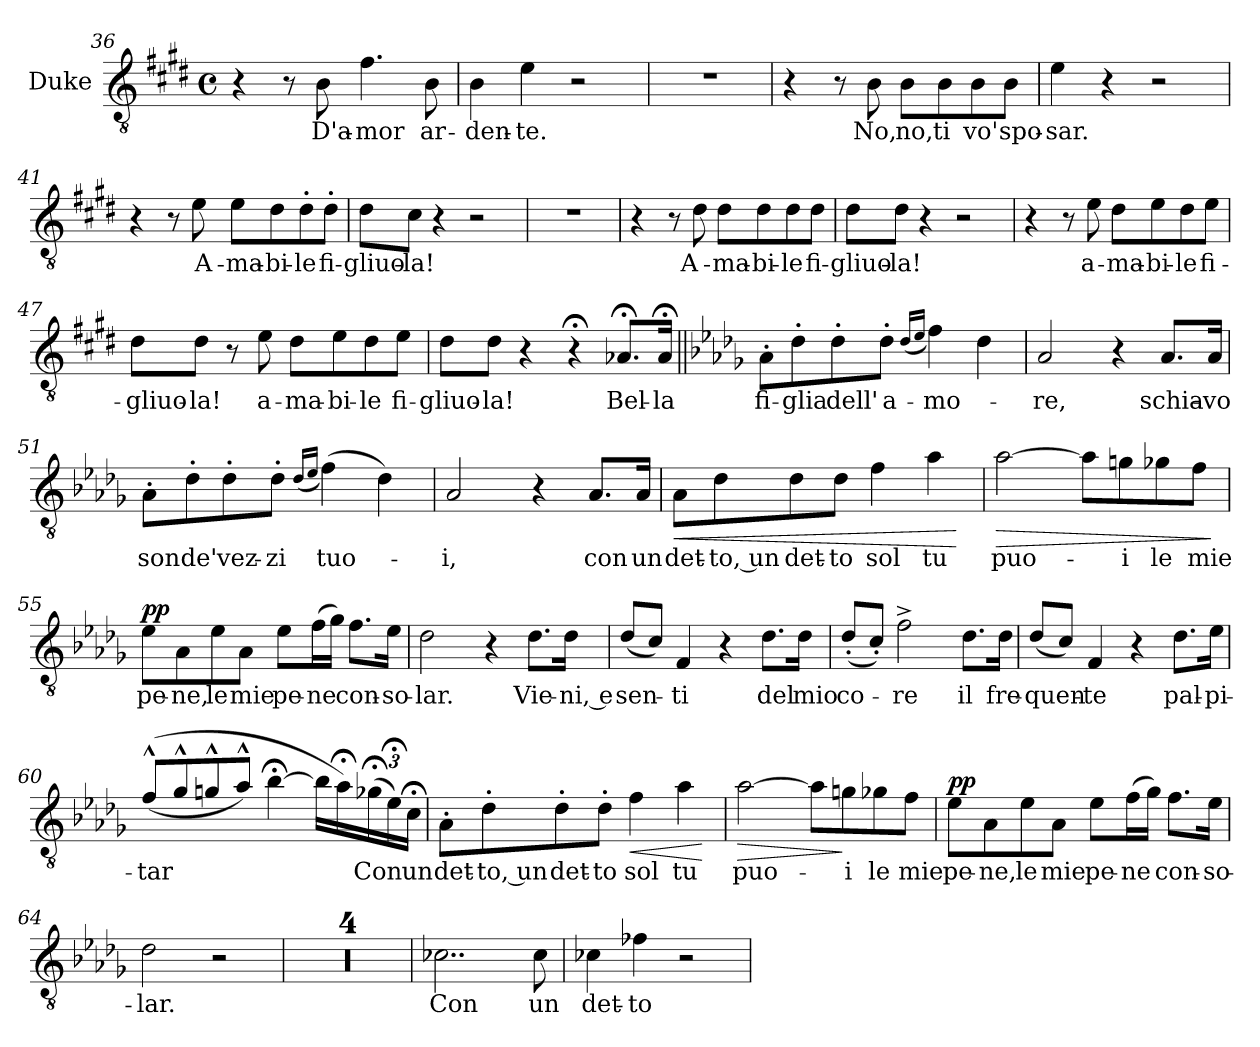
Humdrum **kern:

**kern	**text	**dynam
*part1	*part1	*part1
*staff1	*staff1	*staff1
*I"Duke	*	*
*I'D.	*	*
*clefGv2	*	*
*k[f#c#g#d#]	*	*
*M4/4	*	*
*met(c)	*	*
=36	=36	=36
4r	.	.
8r	.	.
!	!LO:LY:b	!
8B\	D'a-	.
!	!LO:LY:b	!
4.f#\	-mor	.
!	!LO:LY:b	!
8B\	ar-	.
=37	=37	=37
!	!LO:LY:b	!
4B\	-den-	.
!	!LO:LY:b	!
4e\	-te.	.
2r	.	.
=38	=38	=38
1r	.	.
!!LO:PB:g=z
=39	=39	=39
4r	.	.
8r	.	.
!	!LO:LY:b	!
8B\	No,	.
!	!LO:LY:b	!
8B\L	no,	.
!	!LO:LY:b	!
8B\	ti	.
!	!LO:LY:b	!
8B\	vo'	.
!	!LO:LY:b	!
8B\J	spo-	.
=40	=40	=40
!	!LO:LY:b	!
4e\	-sar.	.
4r	.	.
2r	.	.
=41	=41	=41
4r	.	.
8r	.	.
!	!LO:LY:b	!
8e\	A-	.
!	!LO:LY:b	!
8e\L	-ma-	.
!	!LO:LY:b	!
8d#\	-bi-	.
!	!LO:LY:b	!
8d#'\	-le	.
!	!LO:LY:b	!
8d#'\J	fi-	.
!!LO:LB:g=z
=42	=42	=42
!	!LO:LY:b	!
8d#\L	-gliuo-	.
!	!LO:LY:b	!
8c#\J	-la!	.
4r	.	.
2r	.	.
=43	=43	=43
1r	.	.
=44	=44	=44
4r	.	.
8r	.	.
!	!LO:LY:b	!
8d#\	A-	.
!	!LO:LY:b	!
8d#\L	-ma-	.
!	!LO:LY:b	!
8d#\	-bi-	.
!	!LO:LY:b	!
8d#\	-le	.
!	!LO:LY:b	!
8d#\J	fi-	.
!!LO:LB:g=z
=45	=45	=45
!	!LO:LY:b	!
8d#\L	-gliuo-	.
!	!LO:LY:b	!
8d#\J	-la!	.
4r	.	.
2r	.	.
=46	=46	=46
4r	.	.
8r	.	.
!	!LO:LY:b	!
8e\	a-	.
!	!LO:LY:b	!
8d#\L	-ma-	.
!	!LO:LY:b	!
8e\	-bi-	.
!	!LO:LY:b	!
8d#\	-le	.
!	!LO:LY:b	!
8e\J	fi-	.
=47	=47	=47
!	!LO:LY:b	!
8d#\L	-gliuo-	.
!	!LO:LY:b	!
8d#\J	-la!	.
8r	.	.
!	!LO:LY:b	!
8e\	a-	.
!	!LO:LY:b	!
8d#\L	-ma-	.
!	!LO:LY:b	!
8e\	-bi-	.
!	!LO:LY:b	!
8d#\	-le	.
!	!LO:LY:b	!
8e\J	fi-	.
!!LO:PB:g=z
=48	=48	=48
!	!LO:LY:b	!
8d#\L	-gliuo-	.
!	!LO:LY:b	!
8d#\J	-la!	.
4r	.	.
4r;<	.	.
!	!LO:LY:b	!
8.A-X;</L	Bel-	.
!	!LO:LY:b	!
16A-;</Jk	-la	.
=49||	=49||	=49||
*k[b-e-a-d-g-]	*	*
!	!LO:LY:b	!
8A-'\L	fi-	.
!	!LO:LY:b	!
8d-'\	-glia	.
!	!LO:LY:b	!
8d-'\	dell'	.
!	!LO:LY:b	!
8d-'\J	a-	.
(16qd-/LL	.	.
16qe-/JJ	.	.
!	!LO:LY:b	!
4f\)	-mo-	.
4d-\	.	.
=50	=50	=50
!	!LO:LY:b	!
2A-/	-re,	.
4r	.	.
!	!LO:LY:b	!
8.A-/L	schia-	.
!	!LO:LY:b	!
16A-/Jk	-vo	.
=51	=51	=51
!	!LO:LY:b	!
8A-'\L	son	.
!	!LO:LY:b	!
8d-'\	de'	.
!	!LO:LY:b	!
8d-'\	vez-	.
!	!LO:LY:b	!
8d-'\J	-zi	.
(16qd-/LL	.	.
16qe-/JJ	.	.
!	!LO:LY:b	!
(4f\)	tuo-	.
4d-\)	.	.
!!LO:LB:g=z
=52	=52	=52
!	!LO:LY:b	!
2A-/	-i,	.
4r	.	.
!	!LO:LY:b	!
8.A-/L	con	.
!	!LO:LY:b	!
16A-/Jk	un	.
=53	=53	=53
!	!LO:LY:b	!LO:HP:b
8A-\L	det-	<
!	!LO:LY:b	!
8d-\	-to, un	.
!	!LO:LY:b	!
8d-\	det-	.
!	!LO:LY:b	!
8d-\J	-to	.
!	!LO:LY:b	!
4f\	sol	.
!	!LO:LY:b	!
4a-\	tu	.
.	.	[
=54	=54	=54
!	!LO:LY:b	!LO:HP:b
[2a-\	puo-	>
8a-\L]	.	.
!	!LO:LY:b	!
8gn\	-i	.
!	!LO:LY:b	!
8g-X\	le	.
!	!LO:LY:b	!
8f\J	mie	.
.	.	]
=55	=55	=55
!	!LO:LY:b	!LO:DY:b
8e-\L	pe-	pp
!	!LO:LY:b	!
8A-\	-ne,	.
!	!LO:LY:b	!
8e-\	le	.
!	!LO:LY:b	!
8A-\J	mie	.
!	!LO:LY:b	!
8e-\L	pe-	.
!	!LO:LY:b	!
(16f\L	-ne	.
16g-\JJ)	.	.
!	!LO:LY:b	!
8.f\L	con-	.
!	!LO:LY:b	!
16e-\Jk	-so-	.
!!LO:LB:g=z
=56	=56	=56
!	!LO:LY:b	!
2d-\	-lar.	.
4r	.	.
!	!LO:LY:b	!
8.d-\L	Vie-	.
!	!LO:LY:b	!
16d-\Jk	-ni, e	.
=57	=57	=57
!	!LO:LY:b	!
(8d-/L	sen-	.
8c/J)	.	.
!	!LO:LY:b	!
4F/	-ti	.
4r	.	.
!	!LO:LY:b	!
8.d-\L	del	.
!	!LO:LY:b	!
16d-\Jk	mio	.
=58	=58	=58
!	!LO:LY:b	!
(8d-'/L	co-	.
8c'/J)	.	.
!	!LO:LY:b	!
2f^\	-re	.
!	!LO:LY:b	!
8.d-\L	il	.
!	!LO:LY:b	!
16d-\Jk	fre-	.
=59	=59	=59
!	!LO:LY:b	!
(8d-/L	-quen-	.
8c/J)	.	.
!	!LO:LY:b	!
4F/	-te	.
4r	.	.
!	!LO:LY:b	!
8.d-\L	pal-	.
!	!LO:LY:b	!
16e-\Jk	-pi-	.
!!LO:PB:g=z
=60	=60	=60
!	!LO:LY:b	!
((>8f^^/L	-tar	.
8g-^^/	.	.
8gn^^/	.	.
8a-^^/J)	.	.
[4b-;<\	.	.
16b-\LL]	.	.
16a-;<\)	.	.
*Xbrackettup	*	*
!	!LO:LY:b	!
(24g-X;<\	Con	.
24e-;<\)	.	.
!	!LO:LY:b	!
24c;<\JJ	un	.
=61	=61	=61
!	!LO:LY:b	!
8A-'\L	det-	.
!	!LO:LY:b	!
8d-'\	-to, un	.
!	!LO:LY:b	!
8d-'\	det-	.
!	!LO:LY:b	!
8d-'\J	-to	.
!	!LO:LY:b	!LO:HP:b
4f\	sol	<
!	!LO:LY:b	!
4a-\	tu	.
.	.	[
=62	=62	=62
!	!LO:LY:b	!LO:HP:b
[2a-\	puo-	>
8a-\L]	.	.
!	!LO:LY:b	!
8gn\	-i	]
!	!LO:LY:b	!
8g-X\	le	.
!	!LO:LY:b	!
8f\J	mie	.
!!LO:LB:g=z
=63	=63	=63
!	!LO:LY:b	!LO:DY:b
8e-\L	pe-	pp
!	!LO:LY:b	!
8A-\	-ne,	.
!	!LO:LY:b	!
8e-\	le	.
!	!LO:LY:b	!
8A-\J	mie	.
!	!LO:LY:b	!
8e-\L	pe-	.
!	!LO:LY:b	!
(16f\L	-ne	.
16g-\JJ)	.	.
!	!LO:LY:b	!
8.f\L	con-	.
!	!LO:LY:b	!
16e-\Jk	-so-	.
=64	=64	=64
!	!LO:LY:b	!
2d-\	-lar.	.
2r	.	.
!!LO:LB:g=z
=65	=65	=65
1r	.	.
=66	=66	=66
1r	.	.
!!LO:PB:g=z
=67	=67	=67
1r	.	.
=68	=68	=68
1r	.	.
!!LO:LB:g=z
=69	=69	=69
!	!LO:LY:b	!
2..c-X\	Con	.
!	!LO:LY:b	!
8c-\	un	.
=70	=70	=70
!	!LO:LY:b	!
4c-X\	det-	.
!	!LO:LY:b	!
4f-X\	-to	.
2r	.	.
=	=	=
*-	*-	*-
